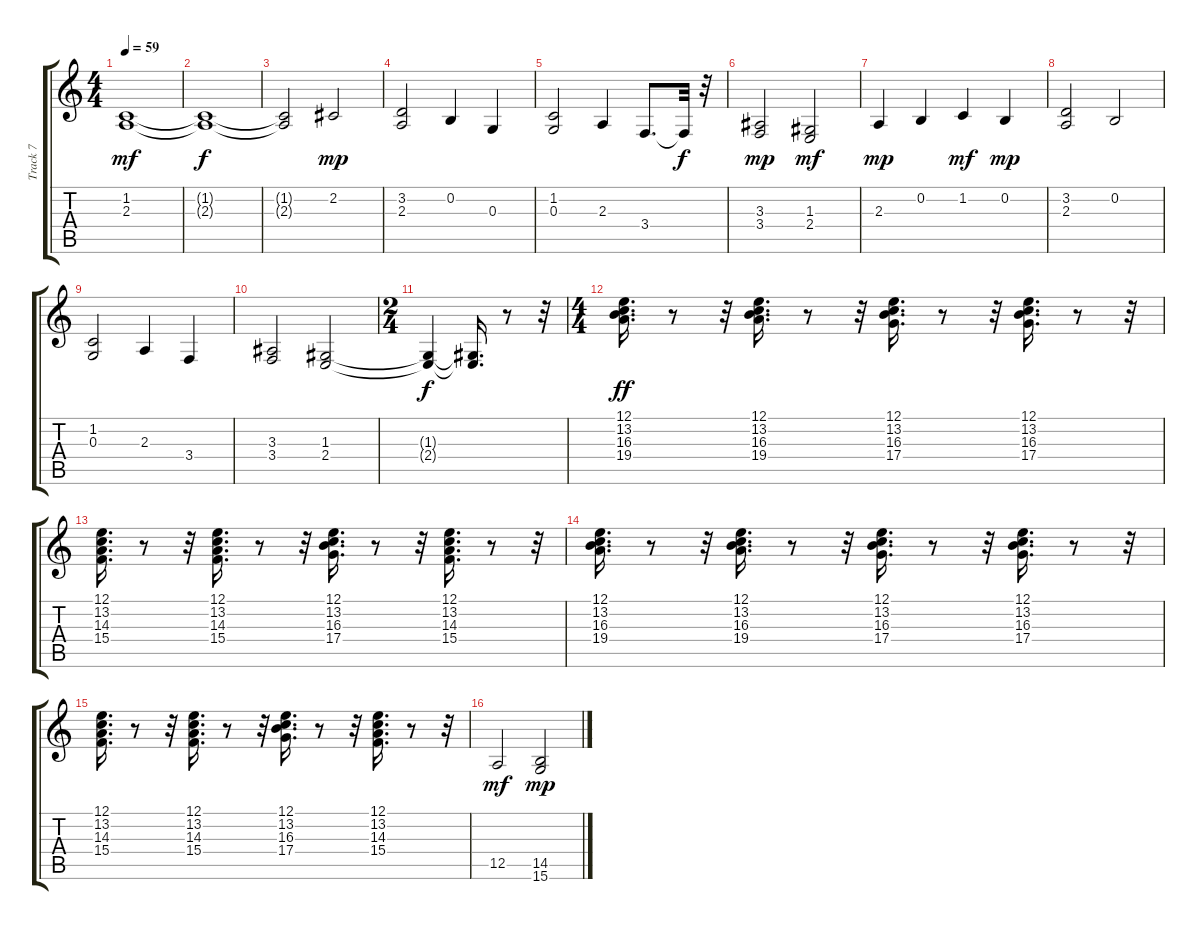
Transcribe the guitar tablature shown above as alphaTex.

\track ("Track 7" "Track 7") {instrument stringensemble1}
\staff {score tabs}
\tuning (E4 B3 G3 D3 A2 E2) {hide}
\ts (4 4)
\tempo 59
\clef g2
\ks c
(1.2 2.3).1{dy mf} |
(1.2{t} 2.3{t}).1{dy f} |
(1.2{t} 2.3{t}).2 2.2.2{dy mp} |
(3.2 2.3).2 0.2.4 0.3.4 |
(1.2 0.3).2 2.3.4 3.4.8{d} 3.4{t}.32{dy f} r.32 |
(3.3 3.4).2{dy mp} (1.3 2.4).2{dy mf} |
2.3.4{dy mp} 0.2.4 1.2.4{dy mf} 0.2.4{dy mp} |
(3.2 2.3).2 0.2.2 |
(1.2 0.3).2 2.3.4 3.4.4 |
(3.3 3.4).2 (1.3 2.4).2 |
\ts (2 4)
(1.3{t} 2.4{t}).4{dy f} (1.3{t} 2.4{t}).16{d} r.8 r.32 |
\ts (4 4)
(12.1 13.2 16.3 19.4).16{d dy ff} r.8 r.32 (12.1 13.2 16.3 19.4).16{d} r.8 r.32 (12.1 13.2 16.3 17.4).16{d} r.8 r.32 (12.1 13.2 16.3 17.4).16{d} r.8 r.32 |
(12.1 13.2 14.3 15.4).16{d} r.8 r.32 (12.1 13.2 14.3 15.4).16{d} r.8 r.32 (12.1 13.2 16.3 17.4).16{d} r.8 r.32 (12.1 13.2 14.3 15.4).16{d} r.8 r.32 |
(12.1 13.2 16.3 19.4).16{d} r.8 r.32 (12.1 13.2 16.3 19.4).16{d} r.8 r.32 (12.1 13.2 16.3 17.4).16{d} r.8 r.32 (12.1 13.2 16.3 17.4).16{d} r.8 r.32 |
(12.1 13.2 14.3 15.4).16{d} r.8 r.32 (12.1 13.2 14.3 15.4).16{d} r.8 r.32 (12.1 13.2 16.3 17.4).16{d} r.8 r.32 (12.1 13.2 14.3 15.4).16{d} r.8 r.32 |
12.5.2{dy mf} (14.5 15.6).2{dy mp}
